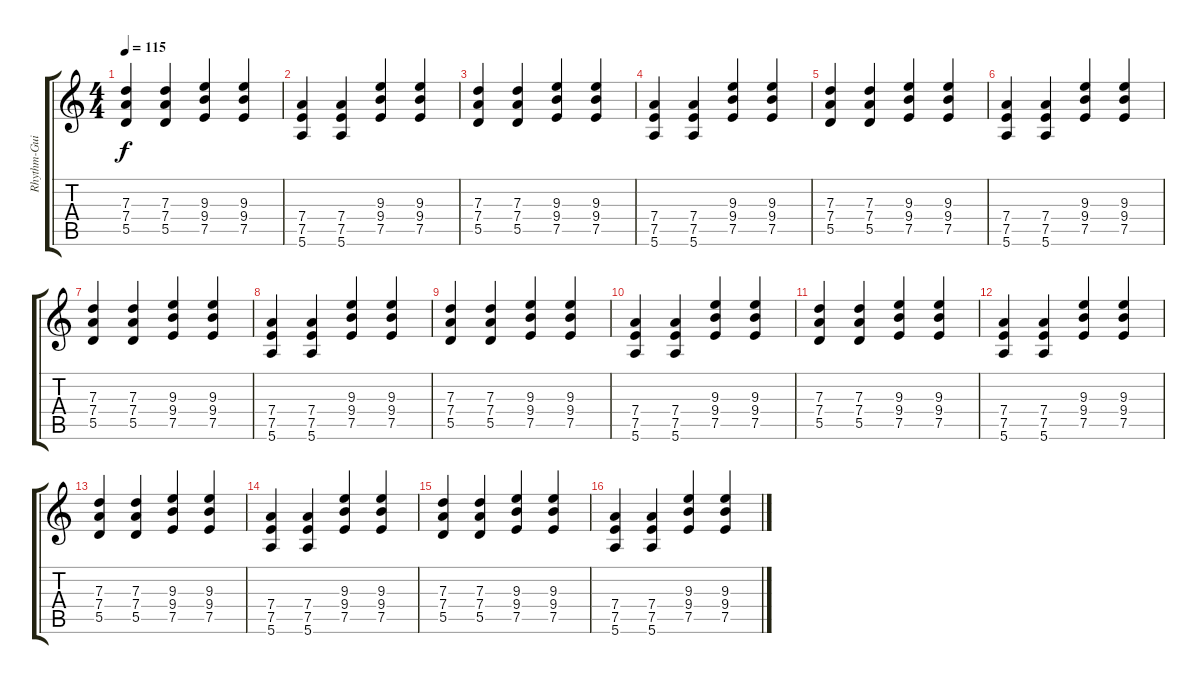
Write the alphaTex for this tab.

\track ("Rhythm-Guitar" "Rhythm-Gui") {instrument distortionguitar}
\staff {score tabs}
\tuning (E4 B3 G3 D3 A2 E2) {hide}
\ts (4 4)
\tempo 115
\clef g2
\ks c
(7.3 7.4 5.5).4{dy f} (7.3 7.4 5.5).4 (9.3 9.4 7.5).4 (9.3 9.4 7.5).4 |
(7.4 7.5 5.6).4 (7.4 7.5 5.6).4 (9.3 9.4 7.5).4 (9.3 9.4 7.5).4 |
(7.3 7.4 5.5).4 (7.3 7.4 5.5).4 (9.3 9.4 7.5).4 (9.3 9.4 7.5).4 |
(7.4 7.5 5.6).4 (7.4 7.5 5.6).4 (9.3 9.4 7.5).4 (9.3 9.4 7.5).4 |
(7.3 7.4 5.5).4 (7.3 7.4 5.5).4 (9.3 9.4 7.5).4 (9.3 9.4 7.5).4 |
(7.4 7.5 5.6).4 (7.4 7.5 5.6).4 (9.3 9.4 7.5).4 (9.3 9.4 7.5).4 |
(7.3 7.4 5.5).4 (7.3 7.4 5.5).4 (9.3 9.4 7.5).4 (9.3 9.4 7.5).4 |
(7.4 7.5 5.6).4 (7.4 7.5 5.6).4 (9.3 9.4 7.5).4 (9.3 9.4 7.5).4 |
(7.3 7.4 5.5).4 (7.3 7.4 5.5).4 (9.3 9.4 7.5).4 (9.3 9.4 7.5).4 |
(7.4 7.5 5.6).4 (7.4 7.5 5.6).4 (9.3 9.4 7.5).4 (9.3 9.4 7.5).4 |
(7.3 7.4 5.5).4 (7.3 7.4 5.5).4 (9.3 9.4 7.5).4 (9.3 9.4 7.5).4 |
(7.4 7.5 5.6).4 (7.4 7.5 5.6).4 (9.3 9.4 7.5).4 (9.3 9.4 7.5).4 |
(7.3 7.4 5.5).4 (7.3 7.4 5.5).4 (9.3 9.4 7.5).4 (9.3 9.4 7.5).4 |
(7.4 7.5 5.6).4 (7.4 7.5 5.6).4 (9.3 9.4 7.5).4 (9.3 9.4 7.5).4 |
(7.3 7.4 5.5).4 (7.3 7.4 5.5).4 (9.3 9.4 7.5).4 (9.3 9.4 7.5).4 |
(7.4 7.5 5.6).4 (7.4 7.5 5.6).4 (9.3 9.4 7.5).4 (9.3 9.4 7.5).4
